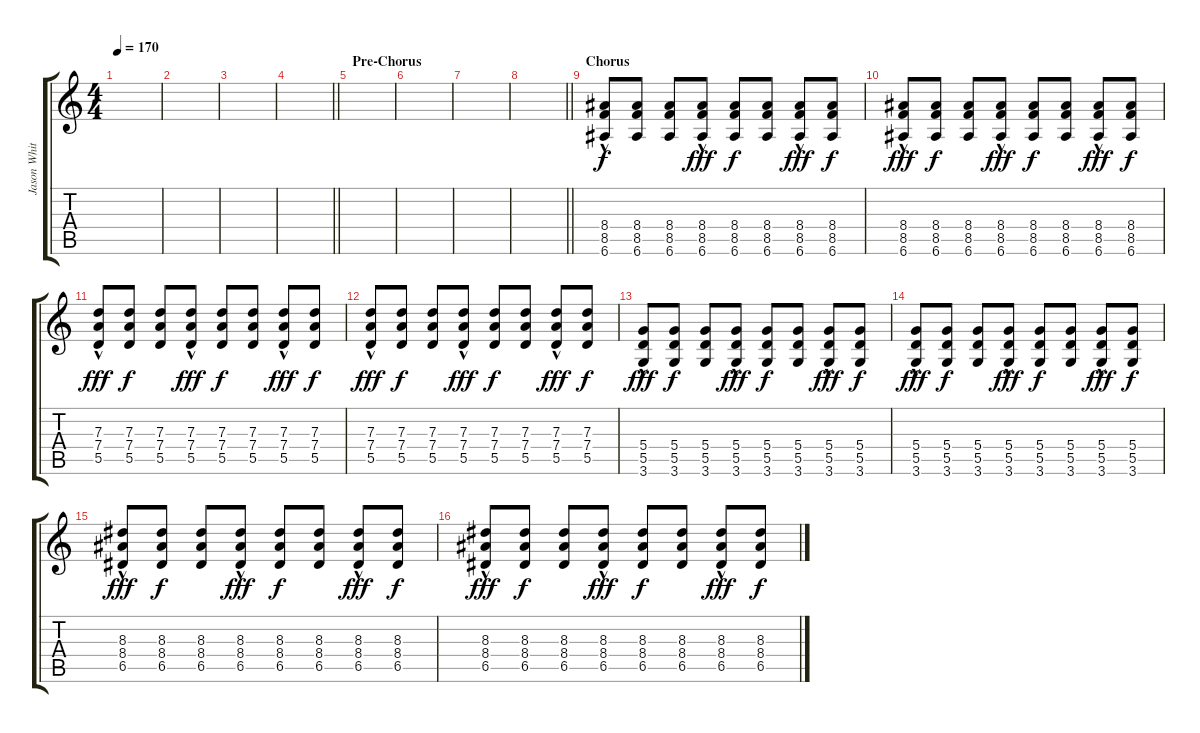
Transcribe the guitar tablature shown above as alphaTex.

\track ("Jason White" "Jason Whit") {instrument overdrivenguitar}
\staff {score tabs}
\tuning (E4 B3 G3 D3 A2 E2) {hide}
\ts (4 4)
\tempo 170
\clef g2
\ks c
|
|
|
\barLineRight lightlight
|
\section ("" "Pre-Chorus")
|
|
|
\barLineRight lightlight
|
\section ("" "Chorus")
(8.4{hac} 8.5{hac} 6.6{hac}).8 (8.4 8.5 6.6).8{dy f} (8.4 8.5 6.6).8 (8.4{hac} 8.5{hac} 6.6{hac}).8{dy fff} (8.4 8.5 6.6).8{dy f} (8.4 8.5 6.6).8 (8.4{hac} 8.5{hac} 6.6{hac}).8{dy fff} (8.4 8.5 6.6).8{dy f} |
(8.4{hac} 8.5{hac} 6.6{hac}).8{dy fff} (8.4 8.5 6.6).8{dy f} (8.4 8.5 6.6).8 (8.4{hac} 8.5{hac} 6.6{hac}).8{dy fff} (8.4 8.5 6.6).8{dy f} (8.4 8.5 6.6).8 (8.4{hac} 8.5{hac} 6.6{hac}).8{dy fff} (8.4 8.5 6.6).8{dy f} |
(7.3{hac} 7.4{hac} 5.5{hac}).8{dy fff} (7.3 7.4 5.5).8{dy f} (7.3 7.4 5.5).8 (7.3{hac} 7.4{hac} 5.5{hac}).8{dy fff} (7.3 7.4 5.5).8{dy f} (7.3 7.4 5.5).8 (7.3{hac} 7.4{hac} 5.5{hac}).8{dy fff} (7.3 7.4 5.5).8{dy f} |
(7.3{hac} 7.4{hac} 5.5{hac}).8{dy fff} (7.3 7.4 5.5).8{dy f} (7.3 7.4 5.5).8 (7.3{hac} 7.4{hac} 5.5{hac}).8{dy fff} (7.3 7.4 5.5).8{dy f} (7.3 7.4 5.5).8 (7.3{hac} 7.4{hac} 5.5{hac}).8{dy fff} (7.3 7.4 5.5).8{dy f} |
(5.4{hac} 5.5{hac} 3.6{hac}).8{dy fff} (5.4 5.5 3.6).8{dy f} (5.4 5.5 3.6).8 (5.4{hac} 5.5{hac} 3.6{hac}).8{dy fff} (5.4 5.5 3.6).8{dy f} (5.4 5.5 3.6).8 (5.4{hac} 5.5{hac} 3.6{hac}).8{dy fff} (5.4 5.5 3.6).8{dy f} |
(5.4{hac} 5.5{hac} 3.6{hac}).8{dy fff} (5.4 5.5 3.6).8{dy f} (5.4 5.5 3.6).8 (5.4{hac} 5.5{hac} 3.6{hac}).8{dy fff} (5.4 5.5 3.6).8{dy f} (5.4 5.5 3.6).8 (5.4{hac} 5.5{hac} 3.6{hac}).8{dy fff} (5.4 5.5 3.6).8{dy f} |
(8.3{hac} 8.4{hac} 6.5{hac}).8{dy fff} (8.3 8.4 6.5).8{dy f} (8.3 8.4 6.5).8 (8.3{hac} 8.4{hac} 6.5{hac}).8{dy fff} (8.3 8.4 6.5).8{dy f} (8.3 8.4 6.5).8 (8.3{hac} 8.4{hac} 6.5{hac}).8{dy fff} (8.3 8.4 6.5).8{dy f} |
(8.3{hac} 8.4{hac} 6.5{hac}).8{dy fff} (8.3 8.4 6.5).8{dy f} (8.3 8.4 6.5).8 (8.3{hac} 8.4{hac} 6.5{hac}).8{dy fff} (8.3 8.4 6.5).8{dy f} (8.3 8.4 6.5).8 (8.3{hac} 8.4{hac} 6.5{hac}).8{dy fff} (8.3 8.4 6.5).8{dy f}
